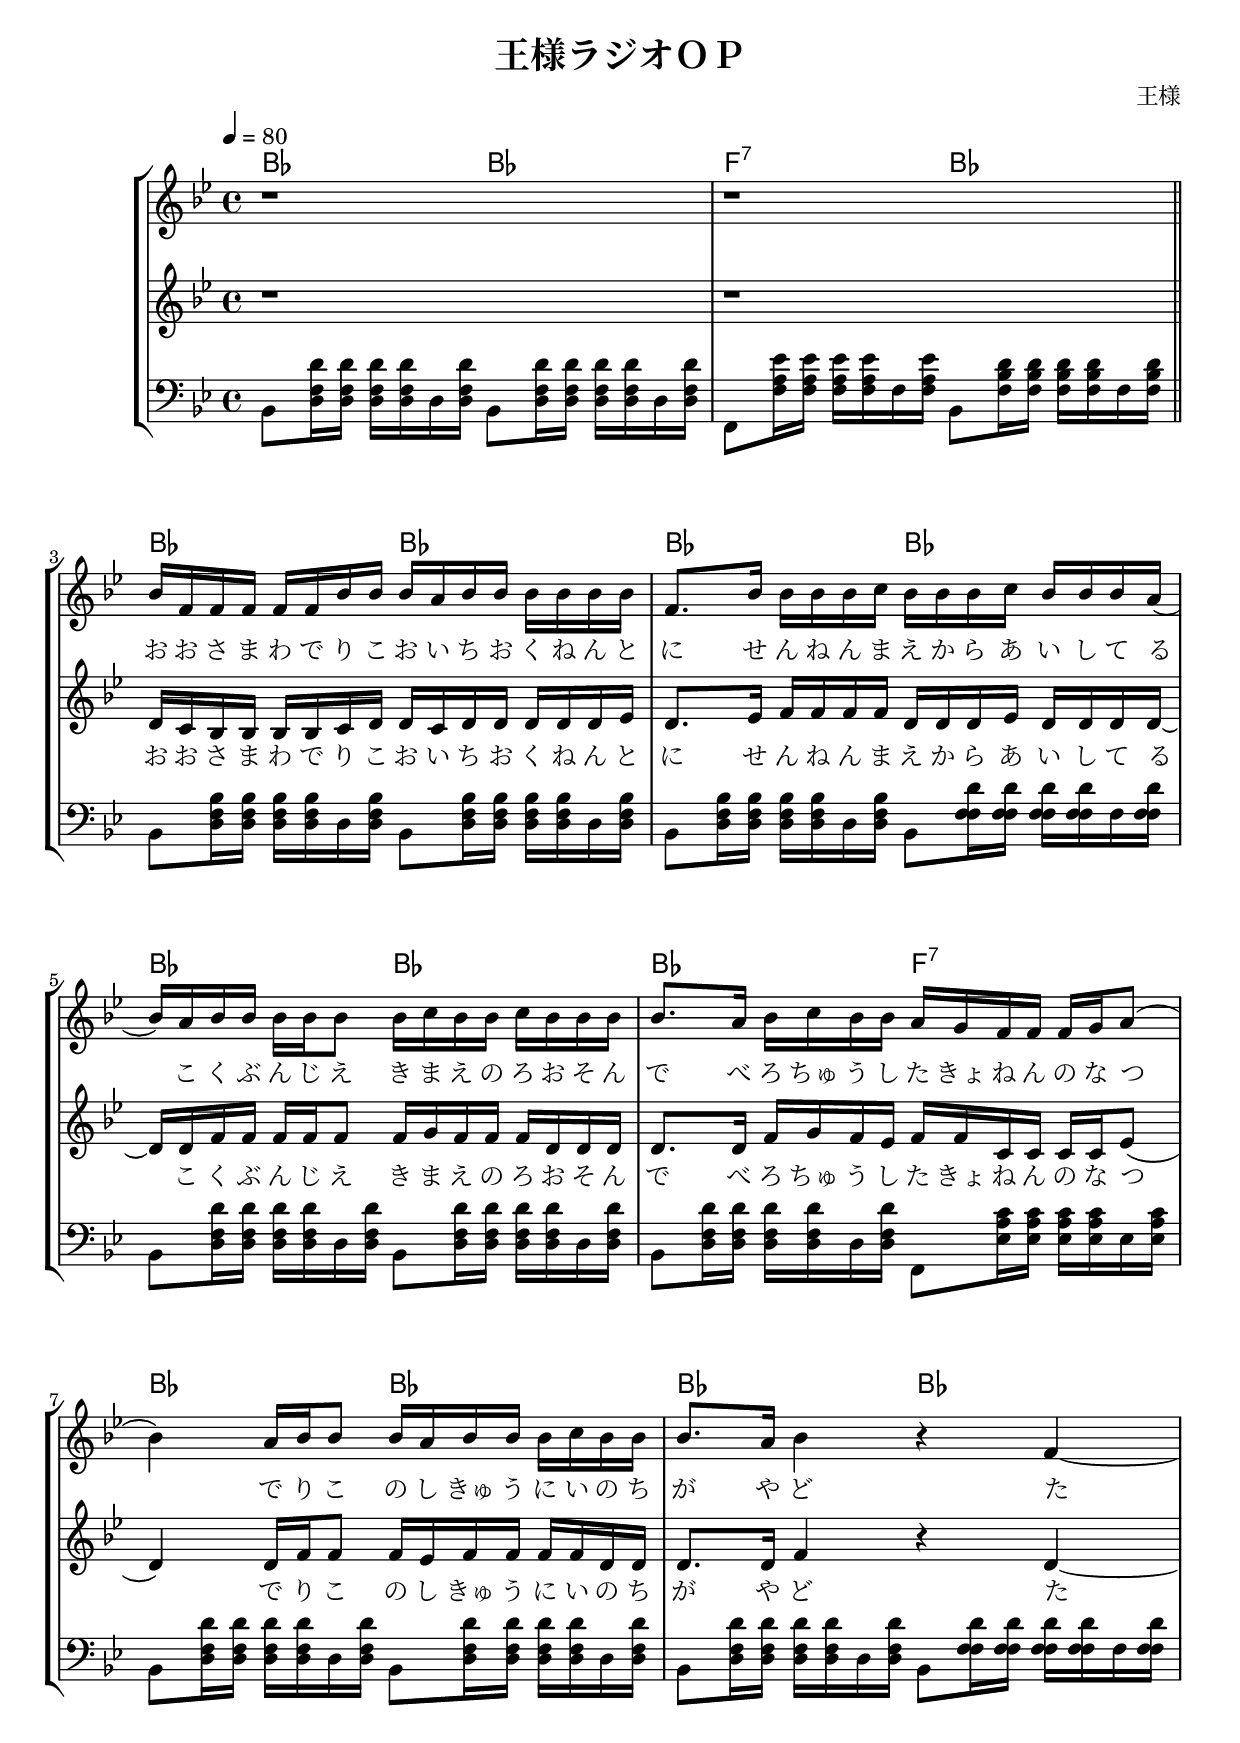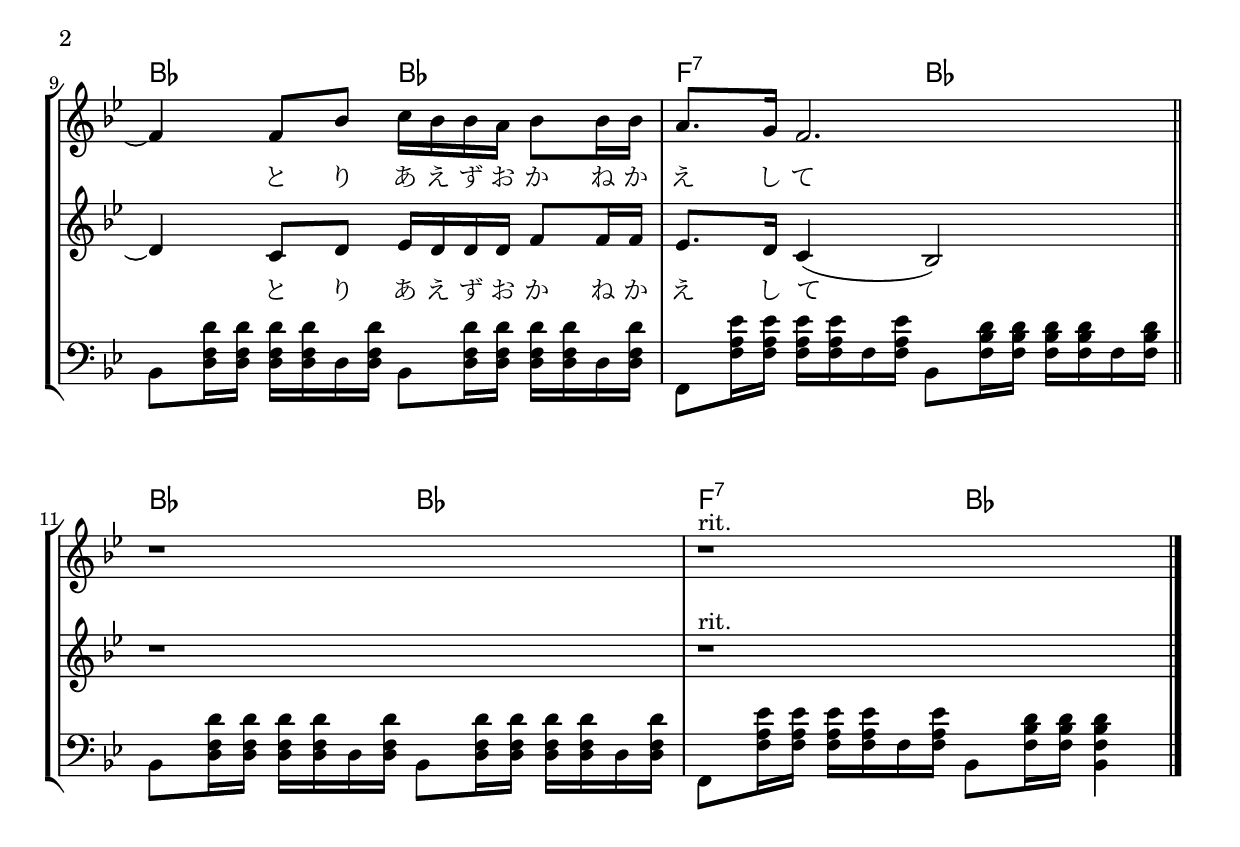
\version "2.12.1"

\header {
	title = \markup {王様ラジオＯＰ}
	composer = \markup \center-column {王様}
}

harmony = \chordmode {
	bes2 bes f:7 bes 

	bes bes bes bes bes bes bes f:7 bes bes bes bes bes bes f:7 bes 

	bes bes f:7 bes 
}

melody = {
	\key bes \major
	\tempo 4 = 80
	r1 | r1   
	\set Staff.midiInstrument = #"fss0.5"
	bes'16  f'16  f'16  f'16  f'16  f'16  bes'16  bes'16  bes'16  a'16  bes'16  bes'16  bes'16  bes'16  bes'16  bes'16 
	f'8.  bes'16  bes'16  bes'16  bes'16  c''16  bes'16  bes'16  bes'16  c''16  bes'16  bes'16  bes'16  a'16 
	(bes'16)  a'16  bes'16  bes'16  bes'16  bes'16  bes'8  bes'16  c''16  bes'16  bes'16  c''16  bes'16  bes'16  bes'16 
	bes'8.  a'16  bes'16  c''16  bes'16  bes'16  a'16  g'16  f'16  f'16  f'16  g'16  a'8 
	(bes'4)  a'16  bes'16  bes'8  bes'16  a'16  bes'16  bes'16  bes'16  c''16  bes'16  bes'16 
	bes'8.  a'16  bes'4  r4  f'4~ 
	f'4  f'8  bes'8  c''16  bes'16  bes'16  a'16  bes'8  bes'16  bes'16 
	a'8.  g'16  f'2.
	r1 | r1^"rit." \bar "|."
}

words = \lyricmode {
	
	お  お  さ  ま  わ  で  り  こ  お  い  ち  お  く  ね  ん  と  に  せ  ん  ね  ん  ま  え  か  ら  あ  い  し  て  る  こ  く  ぶ  ん  じ  え  き  ま  え  の  ろ  お  そ  ん  で  べ  ろ  ちゅ  う  し  た  きょ  ね  ん  の  な  つ  で  り  こ  の  し  きゅ  う  に  い  の  ち  が  や  ど  た  と  り  あ  え  ず  お  か  ね  か  え  し  て  
	
}

secondmelody = {
	\key bes \major
	\tempo 4 = 80
	r1 | r1   
	\set Staff.midiInstrument = #"fss0.5"
	d'16  c'16  bes16  bes16  bes16  bes16  c'16  d'16  d'16  c'16  d'16  d'16  d'16  d'16  d'16  es'16 
	d'8.  es'16  f'16  f'16  f'16  f'16  d'16  d'16  d'16  es'16  d'16  d'16  d'16  d'16~ 
	d'16  d'16  f'16  f'16  f'16  f'16  f'8  f'16  g'16  f'16  f'16  f'16  d'16  d'16  d'16 
	d'8.  d'16  f'16  g'16  f'16  es'16  f'16  f'16  c'16  c'16  c'16  c'16  es'8 
	(d'4)  d'16  f'16  f'8  f'16  es'16  f'16  f'16  f'16  f'16  d'16  d'16 
	d'8.  d'16  f'4  r4  d'4~ 
	d'4  c'8  d'8  es'16  d'16  d'16  d'16  f'8  f'16  f'16 
	es'8.  d'16  c'4  (bes2)
	r1 | r1^"rit." \bar "|."
}

secondwords = \lyricmode {
	
	お  お  さ  ま  わ  で  り  こ  お  い  ち  お  く  ね  ん  と  に  せ  ん  ね  ん  ま  え  か  ら  あ  い  し  て  る  こ  く  ぶ  ん  じ  え  き  ま  え  の  ろ  お  そ  ん  で  べ  ろ  ちゅ  う  し  た  きょ  ね  ん  の  な  つ  で  り  こ  の  し  きゅ  う  に  い  の  ち  が  や  ど  た  と  り  あ  え  ず  お  か  ね  か  え  し  て  
	
}

tempochange = {
	\tempo 4 = 80
	r1 | r1 \bar "||"
	\tempo 4 = 80
	r1 | r1 | r1 | r1 | r1 | r1 | r1 | r1 \bar "||"
	\tempo 4 = 80
	r1 | \tempo 4 = 60 r2 \tempo 4 = 53 r2 \bar "|."
}

mainacc = {
	\clef bass
	\set Staff.midiInstrument = #"Pad 8 (sweep)"
	\key bes \major
	\tempo 4 = 80
	bes,8 <d f d'>16 <d f d'>16   <d f d'>16 <d f d'>16   d16 <d f d'>16
	bes,8 <d f d'>16 <d f d'>16   <d f d'>16 <d f d'>16   d16 <d f d'>16
	f,8 <f a es'>16 <f a es'>16   <f a es'>16 <f a es'>16   f16 <f a es'>16
	bes,8 <f bes d'>16 <f bes d'>16   <f bes d'>16 <f bes d'>16   f16 <f bes d'>16
	\bar "||"

	\set Staff.midiInstrument = #"Pad 8 (sweep)"
	bes,8 <d f bes>16 <d f bes>16   <d f bes>16 <d f bes>16   d16 <d f bes>16
	bes,8 <d f bes>16 <d f bes>16   <d f bes>16 <d f bes>16   d16 <d f bes>16
	bes,8 <d f bes>16 <d f bes>16   <d f bes>16 <d f bes>16   d16 <d f bes>16
	bes,8 <f f d'>16 <f f d'>16   <f f d'>16 <f f d'>16   f16 <f f d'>16
	bes,8 <d f d'>16 <d f d'>16   <d f d'>16 <d f d'>16   d16 <d f d'>16
	bes,8 <d f d'>16 <d f d'>16   <d f d'>16 <d f d'>16   d16 <d f d'>16
	bes,8 <d f d'>16 <d f d'>16   <d f d'>16 <d f d'>16   d16 <d f d'>16
	f,8 <es a c'>16 <es a c'>16   <es a c'>16 <es a c'>16   es16 <es a c'>16
	bes,8 <d f d'>16 <d f d'>16   <d f d'>16 <d f d'>16   d16 <d f d'>16
	bes,8 <d f d'>16 <d f d'>16   <d f d'>16 <d f d'>16   d16 <d f d'>16
	bes,8 <d f d'>16 <d f d'>16   <d f d'>16 <d f d'>16   d16 <d f d'>16
	bes,8 <f f d'>16 <f f d'>16   <f f d'>16 <f f d'>16   f16 <f f d'>16
	bes,8 <d f d'>16 <d f d'>16   <d f d'>16 <d f d'>16   d16 <d f d'>16
	bes,8 <d f d'>16 <d f d'>16   <d f d'>16 <d f d'>16   d16 <d f d'>16
	f,8 <f a es'>16 <f a es'>16   <f a es'>16 <f a es'>16   f16 <f a es'>16
	bes,8 <f bes d'>16 <f bes d'>16   <f bes d'>16 <f bes d'>16   f16 <f bes d'>16
	\bar "||"

	\set Staff.midiInstrument = #"Pad 8 (sweep)"
	bes,8 <d f d'>16 <d f d'>16   <d f d'>16 <d f d'>16   d16 <d f d'>16
	bes,8 <d f d'>16 <d f d'>16   <d f d'>16 <d f d'>16   d16 <d f d'>16
	f,8 <f a es'>16 <f a es'>16   <f a es'>16 <f a es'>16   f16 <f a es'>16
	bes,8 <f bes d'>16 <f bes d'>16 <bes, f bes d'>4
	\bar "|."
}

subacc = {
	\clef bass
	\set Staff.midiInstrument = #"Piccolo"
	\key bes \major
	\tempo 4 = 80
	<bes, d f d'>4 <bes, d f d'>4
	<bes, d f d'>4 <bes, d f d'>4
	<f, f a es'>4 <f, f a es'>4
	<bes, f bes d'>4 <bes, f bes d'>4
	\bar "||"

	\set Staff.midiInstrument = #"Piccolo"
	<bes, d f bes>4 <bes, d f bes>4
	<bes, d f bes>4 <bes, d f bes>4
	<bes, d f bes>4 <bes, d f bes>4
	<bes, f f d'>4 <bes, f f d'>4
	<bes, d f d'>4 <bes, d f d'>4
	<bes, d f d'>4 <bes, d f d'>4
	<bes, d f d'>4 <bes, d f d'>4
	<f, es a c'>4 <f, es a c'>4
	<bes, d f d'>4 <bes, d f d'>4
	<bes, d f d'>4 <bes, d f d'>4
	<bes, d f d'>4 <bes, d f d'>4
	<bes, f f d'>4 <bes, f f d'>4
	<bes, d f d'>4 <bes, d f d'>4
	<bes, d f d'>4 <bes, d f d'>4
	<f, f a es'>4 <f, f a es'>4
	<bes, f bes d'>4 <bes, f bes d'>4
	\bar "||"

	\set Staff.midiInstrument = #"Piccolo"
	<bes, d f d'>4 <bes, d f d'>4
	<bes, d f d'>4 <bes, d f d'>4
	<f, f a es'>4 <f, f a es'>4
	<bes, f bes d'>2
	\bar "|."
}

percA = {
	\drummode {
	\times 16/12{ hh8. hh8. hh8. hh8. } |\times 16/12{ r8. hh4 hh8 hh8. } \bar "||"
	\times 16/12{ hh8. hh8. hh8. hh8. } |\times 16/12{ hh8. hh8. hh8. hh8. } |\times 16/12{ hh8. hh8. hh8. hh8. } |\times 16/12{ hh8. hh8. hh8. hh8. } |\times 16/12{ hh8. hh8. hh8. hh8. } |\times 16/12{ hh8. hh8. hh8. hh8. } |\times 16/12{ hh8. hh8. hh8. hh8. } |\times 16/12{ r8. hh4 hh8 hh8. } \bar "||"
	\times 16/12{ hh8. hh8. hh8. hh8. } |\times 16/12{ r8. hh4 hh8 hh8. } \bar "|."
	}
}

percB = {
	\drummode {
	\times 16/12{ r8. sn4. sn8. } |\times 16/12{ sn16 sn4 r16 sn8 sn4 } \bar "||"
	\times 16/12{ r8. sn4. sn8. } |\times 16/12{ r8. sn4. sn8 sn16 } |\times 16/12{ r8. sn4. sn8. } |\times 16/12{ r8. sn4. sn8 sn16 } |\times 16/12{ r8. sn4. sn8. } |\times 16/12{ r8. sn4. sn8 sn16 } |\times 16/12{ r8. sn4. sn8. } |\times 16/12{ sn16 sn4 r16 sn8 sn4 } \bar "||"
	\times 16/12{ r8. sn4. sn8. } |\times 16/12{ sn16 sn4 r16 sn8 sn4 } \bar "|."
	}
}

percC = {
	\drummode {
	\times 16/12{ bd4 r16 bd16 bd4. } |\times 16/12{ r8 bd16 bd8 bd16 bd8 bd16 bd8 bd16 } \bar "||"
	\times 16/12{ bd4 r16 bd16 bd4. } |\times 16/12{ bd4 r16 bd16 bd4. } |\times 16/12{ bd4 r16 bd16 bd4. } |\times 16/12{ bd4 r16 bd16 bd4. } |\times 16/12{ bd4 r16 bd16 bd4. } |\times 16/12{ bd4 r16 bd16 bd4. } |\times 16/12{ bd4 r16 bd16 bd4. } |\times 16/12{ r8 bd16 bd8 bd16 bd8 bd16 bd8 bd16 } \bar "||"
	\times 16/12{ bd4 r16 bd16 bd4. } |\times 16/12{ r8 bd16 bd8 bd16 bd8 bd16 bd8 bd16 } \bar "|."
	}
}

percD = {
	\drummode {
	\times 16/12{ r8 hhp8. hhp8. hhp8. hhp16 } |\times 16/12{ r4 r16 hhp4 r16 hhp8 } \bar "||"
	\times 16/12{ r8 hhp8. hhp8. hhp8. hhp16 } |\times 16/12{ r8 hhp8. hhp8. hhp8. hhp16 } |\times 16/12{ r8 hhp8. hhp8. hhp8. hhp16 } |\times 16/12{ r8 hhp8. hhp8. hhp8. hhp16 } |\times 16/12{ r8 hhp8. hhp8. hhp8. hhp16 } |\times 16/12{ r8 hhp8. hhp8. hhp8. hhp16 } |\times 16/12{ r8 hhp8. hhp8. hhp8. hhp16 } |\times 16/12{ r4 r16 hhp4 r16 hhp8 } \bar "||"
	\times 16/12{ r8 hhp8. hhp8. hhp8. hhp16 } |\times 16/12{ r4 r16 hhp4 r16 hhp8 } \bar "|."
	}
}

percE = {
	\drummode {
	\times 16/12{ r2. } |\times 16/12{ r2 r8. hho16 } \bar "||"
	\times 16/12{ r2. } |r1 |r1 |r1 |\times 16/12{ r2. } |r1 |r1 |\times 16/12{ r2 r8. hho16 } \bar "||"
	\times 16/12{ r2. } |\times 16/12{ r2 r8. hho16 } \bar "|."
	}
}

\score {
	<<
		\new StaffGroup <<
			\new ChordNames {\harmony}
			\new Voice = "melody" {\melody}
			\new Lyrics \lyricsto "melody" \words
			\new Voice = "secondmelody" {\secondmelody}
			\new Lyrics \lyricsto "secondmelody" \secondwords
			\new Staff = "mainacc" {\mainacc}
		>>
	>>
	\layout { }
}
